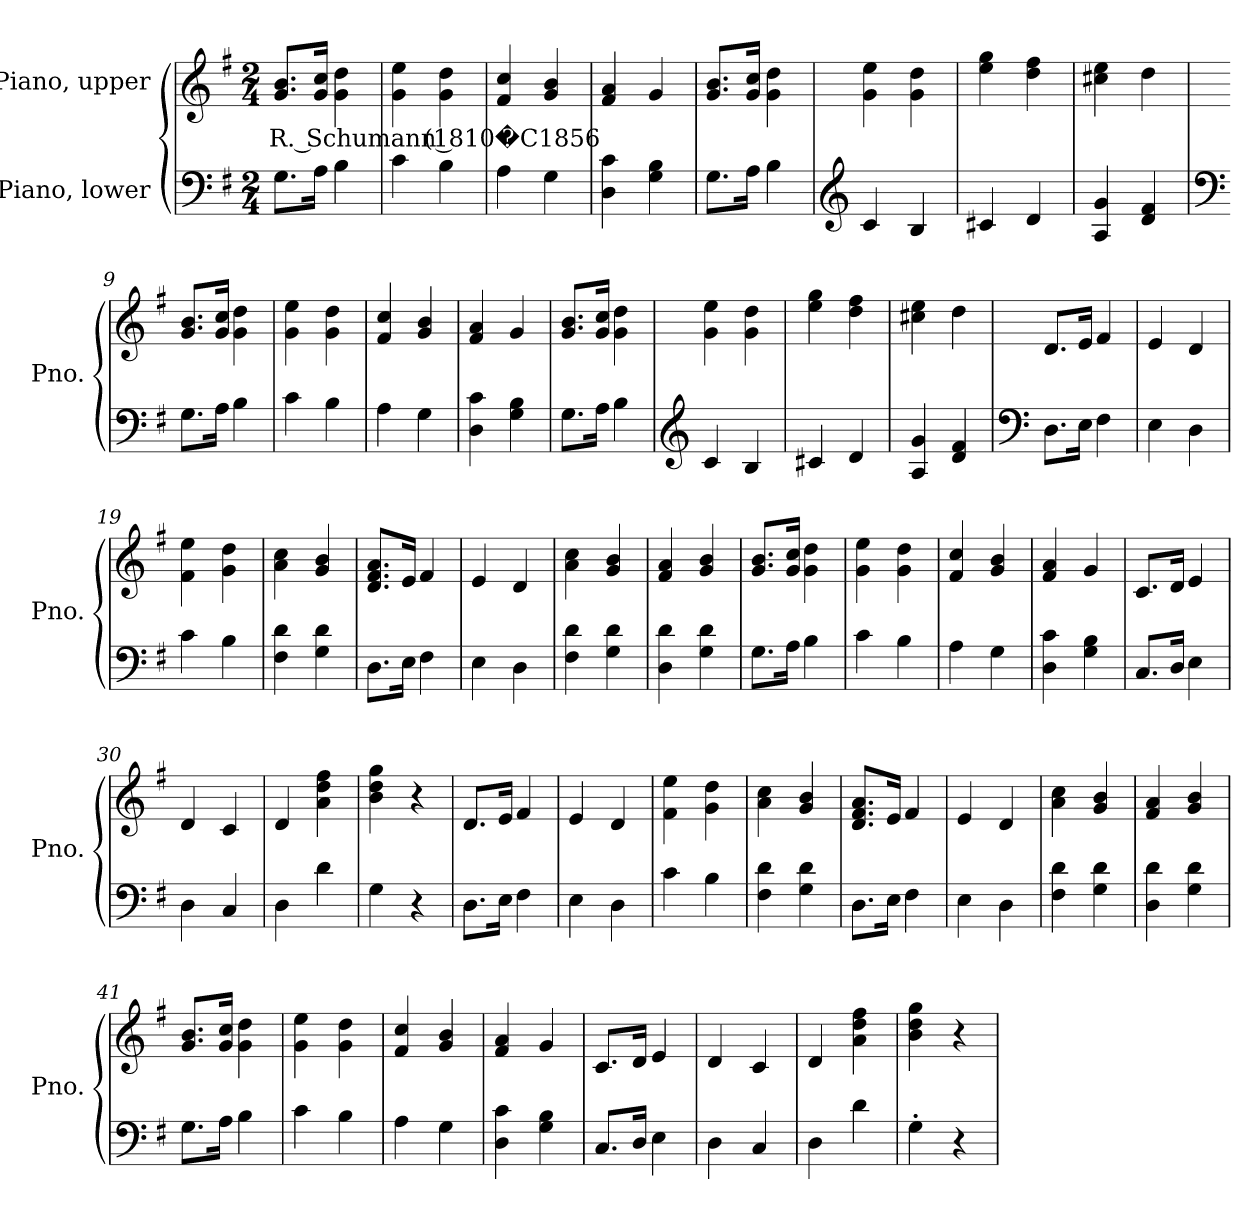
**kern	**kern	**text
*part2	*part1	*part1
*staff2	*staff1	*staff1
*I"Piano, lower	*I"Piano, upper	*
*I'Pno.	*I'Pno.	*
*clefF4	*clefG2	*
*k[f#]	*k[f#]	*
*M2/4	*M2/4	*
*MM120	*MM120	*
=1	=1	=1
!	!	!LO:LY:b
8.G\L	8.g/ 8.b/L	R. Schumann (1810�C1856
16A\Jk	16g/ 16cc/Jk	.
4B\	4g\ 4dd\	.
=2	=2	=2
4c\	4g\ 4ee\	.
4B\	4g\ 4dd\	.
=3	=3	=3
4A\	4f#/ 4cc/	.
4G\	4g/ 4b/	.
=4	=4	=4
4D\ 4c\	4f#/ 4a/	.
4G\ 4B\	4g/	.
=5	=5	=5
8.G\L	8.g/ 8.b/L	.
16A\Jk	16g/ 16cc/Jk	.
4B\	4g\ 4dd\	.
=6	=6	=6
*clefG2	*	*
4c/	4g\ 4ee\	.
4B/	4g\ 4dd\	.
!!LO:LB:g=z
=7	=7	=7
4c#X/	4ee\ 4gg\	.
4d/	4dd\ 4ff#\	.
=8	=8	=8
4A/ 4g/	4cc#X\ 4ee\	.
4d/ 4f#/	4dd\	.
=9	=9	=9
*clefF4	*	*
8.G\L	8.g/ 8.b/L	.
16A\Jk	16g/ 16cc/Jk	.
4B\	4g\ 4dd\	.
=10	=10	=10
4c\	4g\ 4ee\	.
4B\	4g\ 4dd\	.
=11	=11	=11
4A\	4f#/ 4cc/	.
4G\	4g/ 4b/	.
=12	=12	=12
4D\ 4c\	4f#/ 4a/	.
4G\ 4B\	4g/	.
=13	=13	=13
8.G\L	8.g/ 8.b/L	.
16A\Jk	16g/ 16cc/Jk	.
4B\	4g\ 4dd\	.
=14	=14	=14
*clefG2	*	*
4c/	4g\ 4ee\	.
4B/	4g\ 4dd\	.
=15	=15	=15
4c#X/	4ee\ 4gg\	.
4d/	4dd\ 4ff#\	.
=16	=16	=16
4A/ 4g/	4cc#X\ 4ee\	.
4d/ 4f#/	4dd\	.
!!LO:LB:g=z
=17	=17	=17
*clefF4	*	*
8.D\L	8.d/L	.
16E\Jk	16e/Jk	.
4F#\	4f#/	.
=18	=18	=18
4E\	4e/	.
4D\	4d/	.
=19	=19	=19
4c\	4f#\ 4ee\	.
4B\	4g\ 4dd\	.
=20	=20	=20
4F#\ 4d\	4a\ 4cc\	.
4G\ 4d\	4g/ 4b/	.
=21	=21	=21
8.D\L	8.d/ 8.f#/ 8.a/L	.
16E\Jk	16e/Jk	.
4F#\	4f#/	.
=22	=22	=22
4E\	4e/	.
4D\	4d/	.
=23	=23	=23
4F#\ 4d\	4a\ 4cc\	.
4G\ 4d\	4g/ 4b/	.
=24	=24	=24
4D\ 4d\	4f#/ 4a/	.
4G\ 4d\	4g/ 4b/	.
=25	=25	=25
8.G\L	8.g/ 8.b/L	.
16A\Jk	16g/ 16cc/Jk	.
4B\	4g\ 4dd\	.
=26	=26	=26
4c\	4g\ 4ee\	.
4B\	4g\ 4dd\	.
=27	=27	=27
4A\	4f#/ 4cc/	.
4G\	4g/ 4b/	.
!!LO:LB:g=z
=28	=28	=28
4D\ 4c\	4f#/ 4a/	.
4G\ 4B\	4g/	.
=29	=29	=29
8.C/L	8.c/L	.
16D/Jk	16d/Jk	.
4E\	4e/	.
=30	=30	=30
4D\	4d/	.
4C/	4c/	.
=31	=31	=31
4D\	4d/	.
4d\	4a\ 4dd\ 4ff#\	.
=32	=32	=32
4G\	4b\ 4dd\ 4gg\	.
4r	4r	.
=33	=33	=33
8.D\L	8.d/L	.
16E\Jk	16e/Jk	.
4F#\	4f#/	.
=34	=34	=34
4E\	4e/	.
4D\	4d/	.
=35	=35	=35
4c\	4f#\ 4ee\	.
4B\	4g\ 4dd\	.
=36	=36	=36
4F#\ 4d\	4a\ 4cc\	.
4G\ 4d\	4g/ 4b/	.
=37	=37	=37
8.D\L	8.d/ 8.f#/ 8.a/L	.
16E\Jk	16e/Jk	.
4F#\	4f#/	.
=38	=38	=38
4E\	4e/	.
4D\	4d/	.
!!LO:LB:g=z
=39	=39	=39
4F#\ 4d\	4a\ 4cc\	.
4G\ 4d\	4g/ 4b/	.
=40	=40	=40
4D\ 4d\	4f#/ 4a/	.
4G\ 4d\	4g/ 4b/	.
=41	=41	=41
8.G\L	8.g/ 8.b/L	.
16A\Jk	16g/ 16cc/Jk	.
4B\	4g\ 4dd\	.
=42	=42	=42
4c\	4g\ 4ee\	.
4B\	4g\ 4dd\	.
=43	=43	=43
4A\	4f#/ 4cc/	.
4G\	4g/ 4b/	.
=44	=44	=44
4D\ 4c\	4f#/ 4a/	.
4G\ 4B\	4g/	.
=45	=45	=45
8.C/L	8.c/L	.
16D/Jk	16d/Jk	.
4E\	4e/	.
=46	=46	=46
4D\	4d/	.
4C/	4c/	.
=47	=47	=47
4D\	4d/	.
4d\	4a\ 4dd\ 4ff#\	.
=48	=48	=48
4G'\	4b\ 4dd\ 4gg\	.
4r	4r	.
=	=	=
*-	*-	*-
